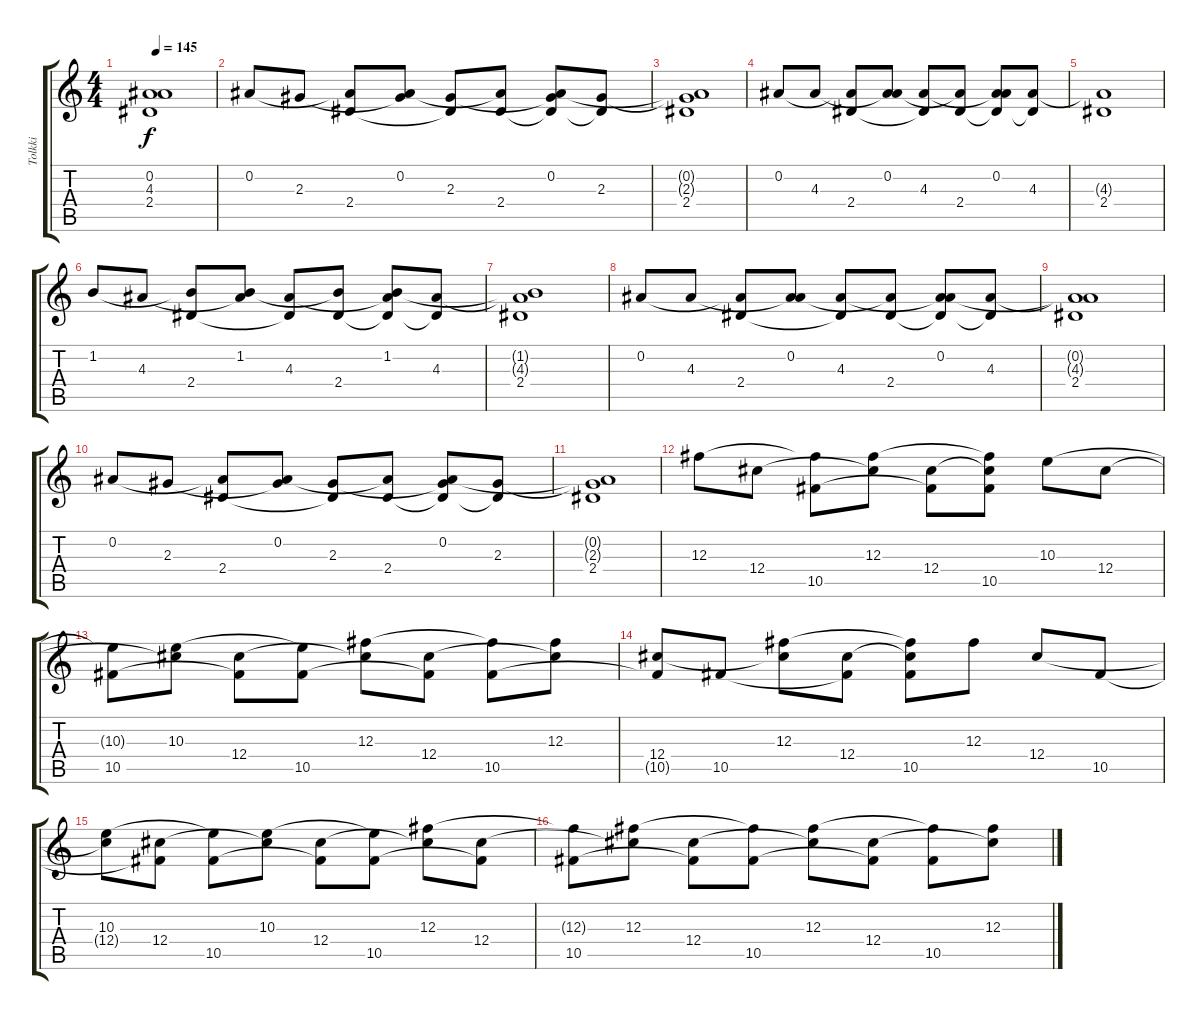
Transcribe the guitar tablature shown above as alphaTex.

\track ("Tolkki" "Tolkki") {instrument overdrivenguitar}
\staff {score tabs}
\tuning (Eb4 Bb3 Gb3 Db3 Ab2 Eb2) {hide}
\ts (4 4)
\tempo 145
\clef g2
\ks c
(0.2{t} 4.3{t} 2.4).1{dy f} |
0.2.8 2.3.8 (0.2{t} 2.4).8 (0.2 2.3{t}).8 (2.3 2.4{t}).8 (0.2{t} 2.4).8 (0.2 2.3{t} 2.4{t}).8 (2.3 2.4{t}).8 |
(0.2{t} 2.3{t} 2.4).1 |
0.2.8 4.3.8 (0.2{t} 2.4).8 (0.2 4.3{t}).8 (4.3 2.4{t}).8 (0.2{t} 2.4).8 (0.2 4.3{t} 2.4{t}).8 (4.3 2.4{t}).8 |
(4.3{t} 2.4).1 |
1.2.8 4.3.8 (1.2{t} 2.4).8 (1.2 4.3{t}).8 (4.3 2.4{t}).8 (1.2{t} 2.4).8 (1.2 4.3{t} 2.4{t}).8 (4.3 2.4{t}).8 |
(1.2{t} 4.3{t} 2.4).1 |
0.2.8 4.3.8 (0.2{t} 2.4).8 (0.2 4.3{t}).8 (4.3 2.4{t}).8 (0.2{t} 2.4).8 (0.2 4.3{t} 2.4{t}).8 (4.3 2.4{t}).8 |
(0.2{t} 4.3{t} 2.4).1 |
0.2.8 2.3.8 (0.2{t} 2.4).8 (0.2 2.3{t}).8 (2.3 2.4{t}).8 (0.2{t} 2.4).8 (0.2 2.3{t} 2.4{t}).8 (2.3 2.4{t}).8 |
(0.2{t} 2.3{t} 2.4).1 |
12.3.8 12.4.8 (12.3{t} 10.5).8 (12.3 12.4{t}).8 (12.4 10.5{t}).8 (12.3{t} 12.4{t} 10.5).8 10.3.8 12.4.8 |
(10.3{t} 10.5).8 (10.3 12.4{t}).8 (12.4 10.5{t}).8 (10.3{t} 10.5).8 (12.3 12.4{t}).8 (12.4 10.5{t}).8 (12.3{t} 10.5).8 (12.3 12.4{t}).8 |
(12.4 10.5{t}).8 10.5.8 (12.3 12.4{t}).8 (12.4 10.5{t}).8 (12.3{t} 12.4{t} 10.5).8 12.3.8 12.4.8 10.5.8 |
(10.3 12.4{t}).8 (12.4 10.5{t}).8 (10.3{t} 10.5).8 (10.3 12.4{t}).8 (12.4 10.5{t}).8 (10.3{t} 10.5).8 (12.3 12.4{t}).8 (12.4 10.5{t}).8 |
(12.3{t} 10.5).8 (12.3 12.4{t}).8 (12.4 10.5{t}).8 (12.3{t} 10.5).8 (12.3 12.4{t}).8 (12.4 10.5{t}).8 (12.3{t} 10.5).8 (12.3 12.4{t}).8
